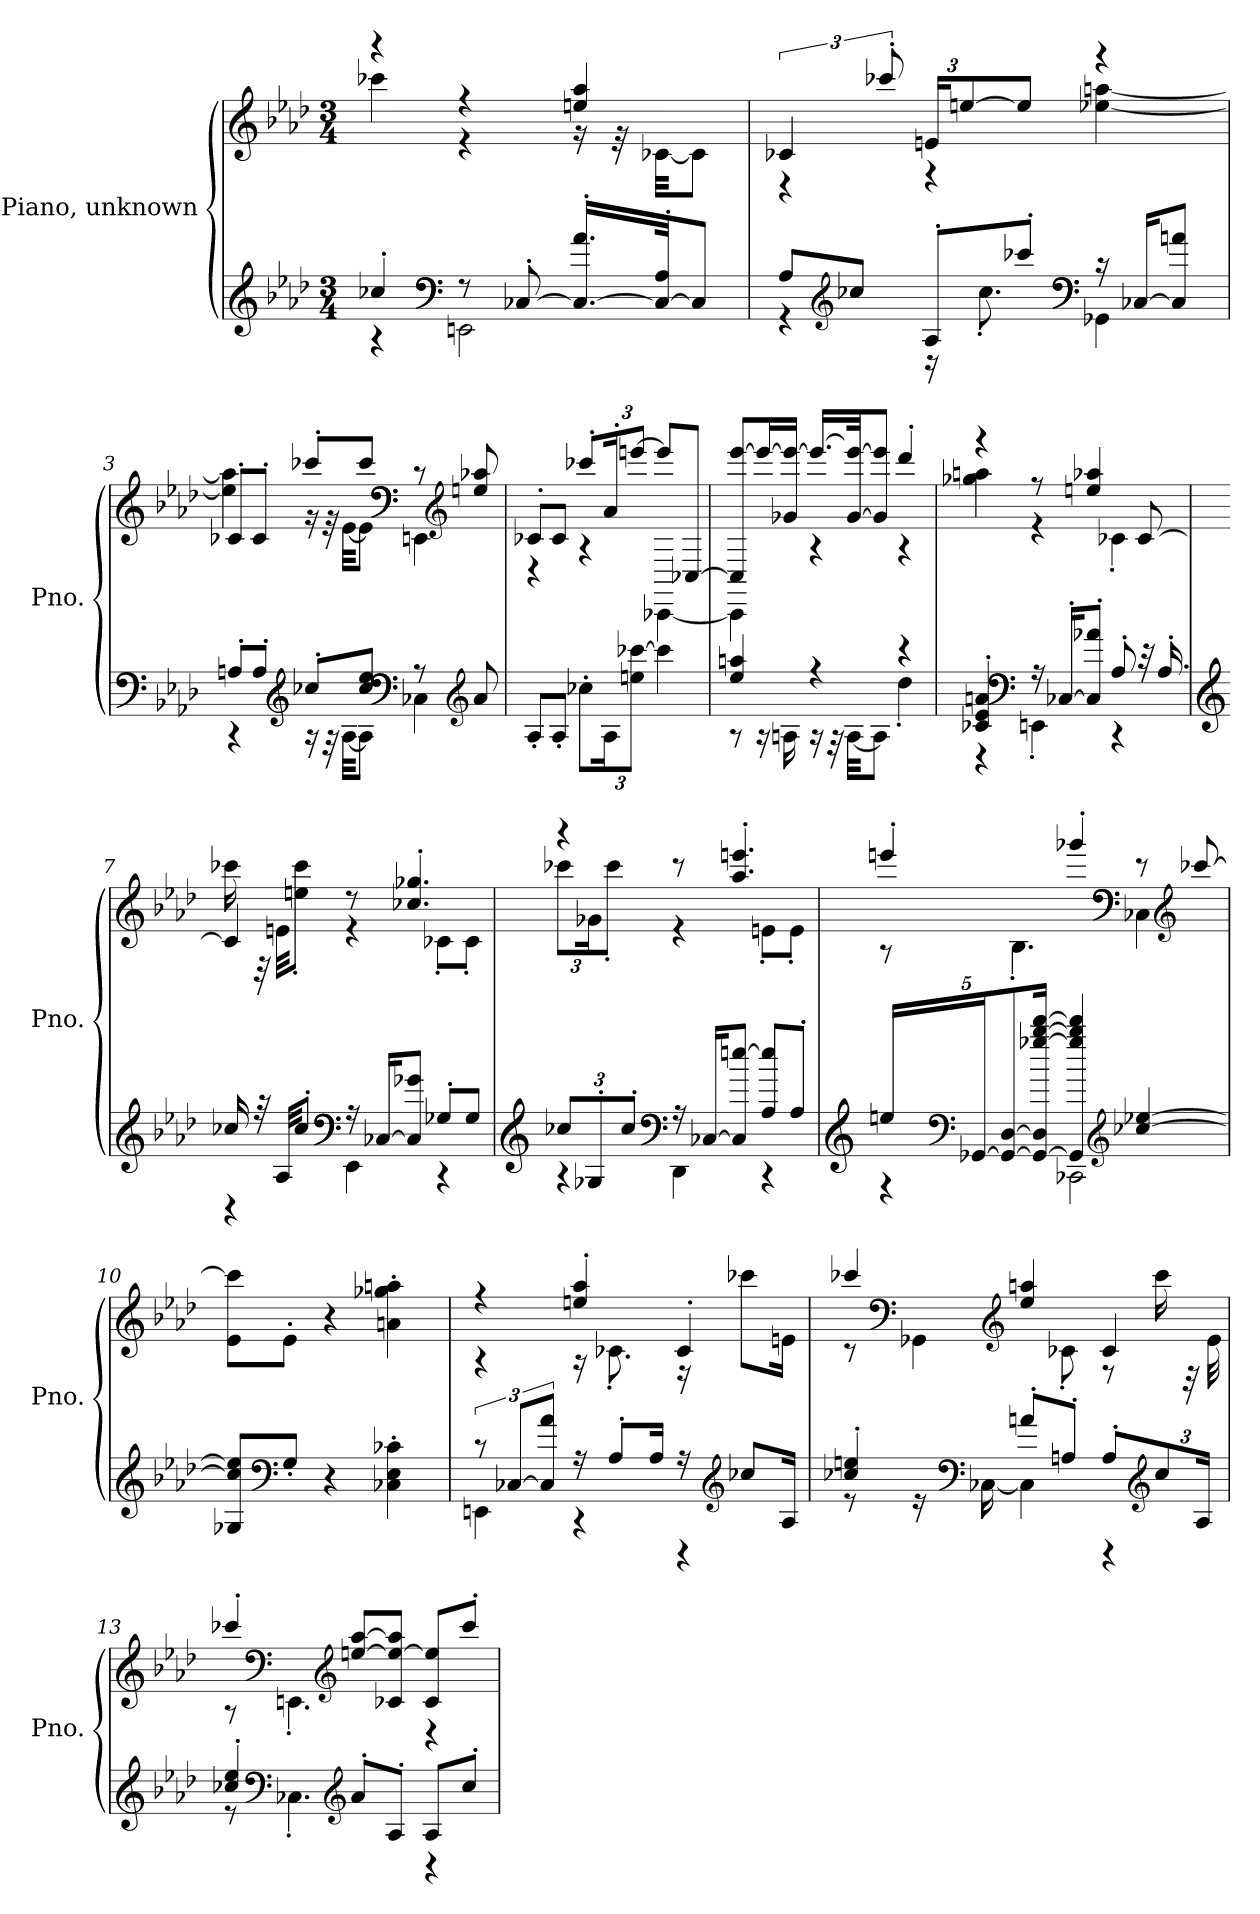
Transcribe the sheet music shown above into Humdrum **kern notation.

**kern	**kern
*part1	*part1
*staff2	*staff1
*I"Piano, unknown	*
*I'Pno.	*
*clefG2	*clefG2
*k[b-e-a-d-]	*k[b-e-a-d-]
*M3/4	*M3/4
*MM136	*MM136
=1	=1
*^	*^
4cc-X'/	4r	4r	4ccc-X\
*clefF4	*	*	*
8r	2EEn\	4r	4r
[8C-X'/	.	.	.
16.C-/_' 16.a-/'LL	.	4een/ 4aa-/	16r
.	.	.	32r
32C-/_' 32A-/'JK	.	.	[32c-X\KKL
8C-/J]	.	.	8c-\J]
=2	=2	=2	=2
8A-/L	4r	6c-X/	4r
*clefG2	*	*	*
8cc-X/J	.	.	.
.	.	12ccc-X'/	.
*	*	*Xbrackettup	*
8A-'/L	16r	24en/KL	4r
.	.	[12een/	.
.	8.cc-'\	.	.
8ccc-X'/J	.	8ee/J]	.
*clefF4	*	*	*
16r	4GG-X\	4r	[4ee-X\ [4aan\
[16C-X/KL	.	.	.
8C-/] 8an/J	.	.	.
!!LO:LB:g=z	!!
=3	=3	=3	=3
8An'/L	4r	8c-X'/L	4ee-\] 4aa\]
8A'/J	.	8c-'/J	.
*clefG2	*	*	*
8cc-X'/L	16r	8ccc-X'/L	16r
.	32r	.	32r
.	[32A\KKL	.	[32e-\KKL
8cc-/ 8ee-/J	8A\J]	8ccc-/J	8e-\J]
*clefF4	*	*clefF4	*
8r	4C-X\	8r	4EEn\
*clefG2	*	*clefG2	*
8a-/	.	8een/ 8aa-X/	.
*v	*v	*	*
=4	=4	=4
8A-'/L	8c-X'/L	4r
8A-'/J	8c-/J	.
8cc-X'\L	8ccc-X'/L	4r
*Xbrackettup	*	*
24A-\K	24a-'/K	.
12een\ [12ccc-X\J	[12eeen/J	.
4ccc-\]	8eee/L]	[4CC-X\
.	[8C-X/J	.
=5	=5	=5
*^	*	*
4ee-/ 4aan/	8r	8C-/] [8eee-/L	4CC-\]
.	16r	16eee-/L_	.
.	16An\	16g-X/ 16eee-/_JJ	.
4r	16r	16.eee-/LL_	4r
.	32r	.	.
.	[32A\KKL	[32g-/ 32eee-/_JK	.
.	8A\J]	8g-/] 8eee-/]J	.
4r	4dd-'\	4ddd-'/	4r
!!LO:LB:g=z	!!
=6	=6	=6	=6
4c-X/' 4e-/' 4an/'	4r	4r	4gg-X\ 4aan\
*clefF4	*	*	*
16r	4EEn'\	8r	4r
[16C-X'/KL	.	.	.
8C-/]' 8a-X/'J	.	4een/ 4aa-X/	.
8A-'/	4r	.	4c-X'\
32r	.	[8c-/	.
16.A-'/	.	.	.
=7	=7	=7	=7
*clefG2	*	*	*
16cc-X/	4r	4c-/]	16ccc-X\
32r	.	.	32r
32A-/KKL	.	.	32en\KKL
8cc-'/J	.	.	8een\' 8ccc-\'J
*clefF4	*	*	*
16r	4EE-\	8r	4r
[16C-X/KL	.	.	.
8C-/] 8g-X/J	.	4.cc-X/' 4.gg-X/'	.
8G-X'/L	4r	.	8c-X'\L
8G-/J	.	.	8c-'\J
!!LO:LB:g=z	!!
=8	=8	=8	=8
*clefG2	*	*	*
12cc-X/L	4r	4r	12ccc-X\L
12G-X'/	.	.	24g-X\K
.	.	.	8ccc-'\J
12cc-'/J	.	.	.
*clefF4	*	*	*
16r	4DD-\	8r	4r
[16C-X/KL	.	.	.
8C-/] [8een/J	.	4.aa-/' 4.eeen/'	.
8A-/ 8ee/]L	4r	.	8en'\L
8A-'/J	.	.	8e'\J
=9	=9	=9	=9
*clefG2	*	*	*
20een/LL	4r	4eeen'/	8r
*clefF4	*	*	*
[20GG-X/J	.	.	.
10GG-/_ [10D-/	.	.	.
.	.	.	4.B-'\
20GG-/_ 20D-/] [20gg-X/ [20bb-/ [20ddd-/Jk	.	.	.
4GG-/] 4gg-/] 4bb-/] 4ddd-/]	2CC-X\	4ggg-X'/	.
*clefG2	*	*clefF4	*
[4cc-X/ [4ee-X/	.	8r	4C-X\
*	*	*clefG2	*
.	.	[8ccc-X/	.
*v	*v	*	*
*	*v	*v
=10	=10
8G-X/ 8cc-/] 8ee-/]L	8e-\ 8ccc-\]L
*clefF4	*
8G-'/J	8e-'\J
4r	4r
4C-X\' 4E-\' 4c-X\'	4an\' 4gg-X\' 4aan\'
!!LO:LB:g=z
=11	=11
*brackettup	*
*^	*^
12r	4EEn\	4r	4r
[12C-X/L	.	.	.
12C-/] 12a-/J	.	.	.
16r	4r	4een/' 4aa-/'	16r
8A-'/L	.	.	8.c-X'\
16A-/Jk	.	.	.
16r	4r	4c-'/	16r
*clefG2	*	*	*
8cc-X/L	.	.	8ccc-X\L
16A-/Jk	.	.	16en\Jk
=12	=12	=12	=12
4cc-X/' 4een/'	8r	4ccc-X/	8r
*	*	*clefF4	*
.	16r	.	4GG-X\
*clefF4	*	*	*
.	[16C-X\	.	.
*	*	*clefG2	*
8an'/L	4C-\]	4ee-/ 4aan/	.
8An'/J	.	.	8c-X'\
8A'/L	4r	4c-/	8r
*clefG2	*	*	*
*Xbrackettup	*	*	*
12cc-/	.	.	16ccc-\
.	.	.	32r
24A/Jk	.	.	.
.	.	.	32e-\
!!LO:LB:g=z	!!
=13	=13	=13	=13
4cc-X/' 4ee-/'	8r	4ccc-X'/	8r
*clefF4	*	*clefF4	*
.	4.C-X'\	.	4.EEn'\
*clefG2	*	*clefG2	*
8a-'/L	.	[8een/ [8aa-/L	.
8A-'/J	.	8c-X/ 8ee/_ 8aa-/]J	.
8A-/L	4r	8c-/ 8ee/]L	4r
8cc-'/J	.	8ccc-'/J	.
*v	*v	*	*
*	*v	*v
=	=
*-	*-
